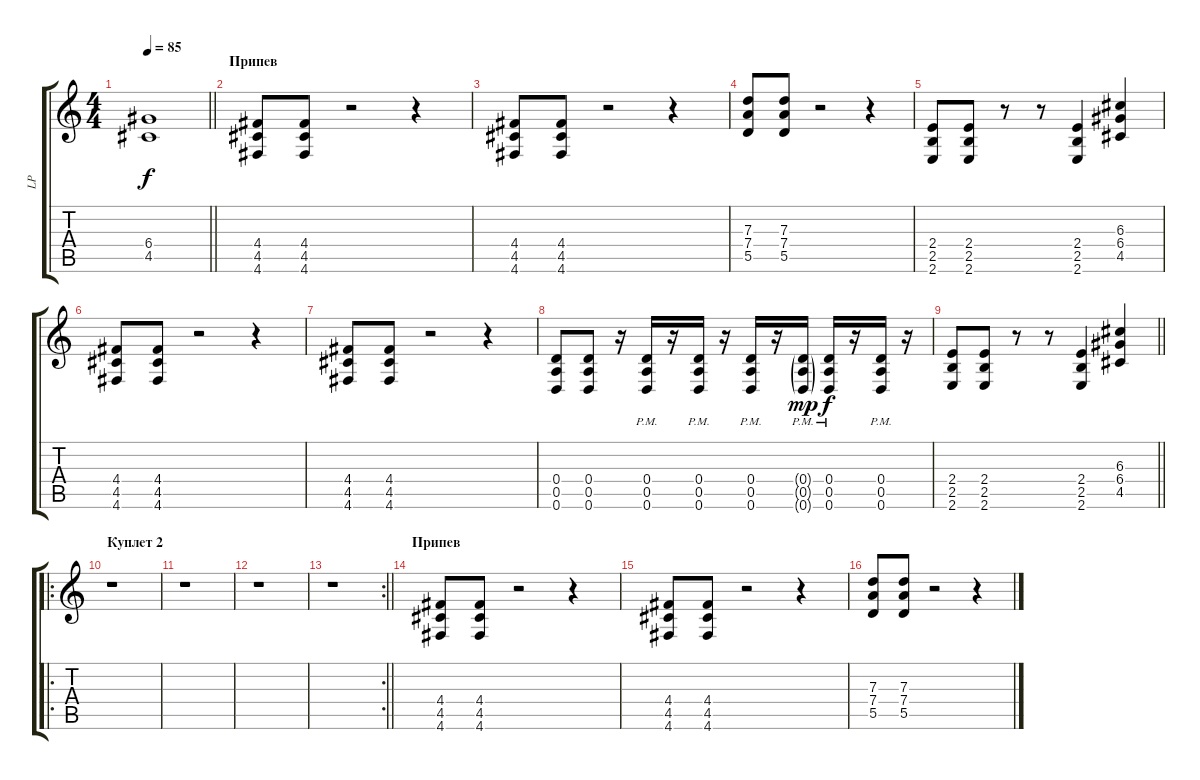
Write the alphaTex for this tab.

\track ("LP" "LP") {instrument overdrivenguitar}
\staff {score tabs}
\tuning (E4 B3 G3 D3 A2 D2) {hide}
\ts (4 4)
\tempo 85
\clef g2
\barLineRight lightlight
\ks c
(6.4 4.5).1{dy f volume 16 instrument overdrivenguitar} |
\section ("" "Припев")
(4.4 4.5 4.6).8 (4.4 4.5 4.6).8 r.2 r.4 |
(4.4 4.5 4.6).8 (4.4 4.5 4.6).8 r.2 r.4 |
(7.3 7.4 5.5).8 (7.3 7.4 5.5).8 r.2 r.4 |
(2.4 2.5 2.6).8 (2.4 2.5 2.6).8 r.8 r.8 (2.4 2.5 2.6).4 (6.3 6.4 4.5).4 |
(4.4 4.5 4.6).8 (4.4 4.5 4.6).8 r.2 r.4 |
(4.4 4.5 4.6).8 (4.4 4.5 4.6).8 r.2 r.4 |
(0.4 0.5 0.6).8 (0.4 0.5 0.6).8 r.16 (0.4{pm} 0.5{pm} 0.6{pm}).16 r.16 (0.4{pm} 0.5{pm} 0.6{pm}).16 r.16 (0.4{pm} 0.5{pm} 0.6{pm}).16 r.16 (0.4{g pm} 0.5{g pm} 0.6{g pm}).16{dy mp} (0.4{pm} 0.5{pm} 0.6{pm}).16{dy f} r.16 (0.4{pm} 0.5{pm} 0.6{pm}).16 r.16 |
\barLineRight lightlight
(2.4 2.5 2.6).8 (2.4 2.5 2.6).8 r.8 r.8 (2.4 2.5 2.6).4 (6.3 6.4 4.5).4 |
\ro
\section ("" "Куплет 2")
r.1 |
r.1 |
r.1 |
\rc 2
\barLineRight lightlight
r.1 |
\section ("" "Припев")
(4.4 4.5 4.6).8 (4.4 4.5 4.6).8 r.2 r.4 |
(4.4 4.5 4.6).8 (4.4 4.5 4.6).8 r.2 r.4 |
(7.3 7.4 5.5).8 (7.3 7.4 5.5).8 r.2 r.4
